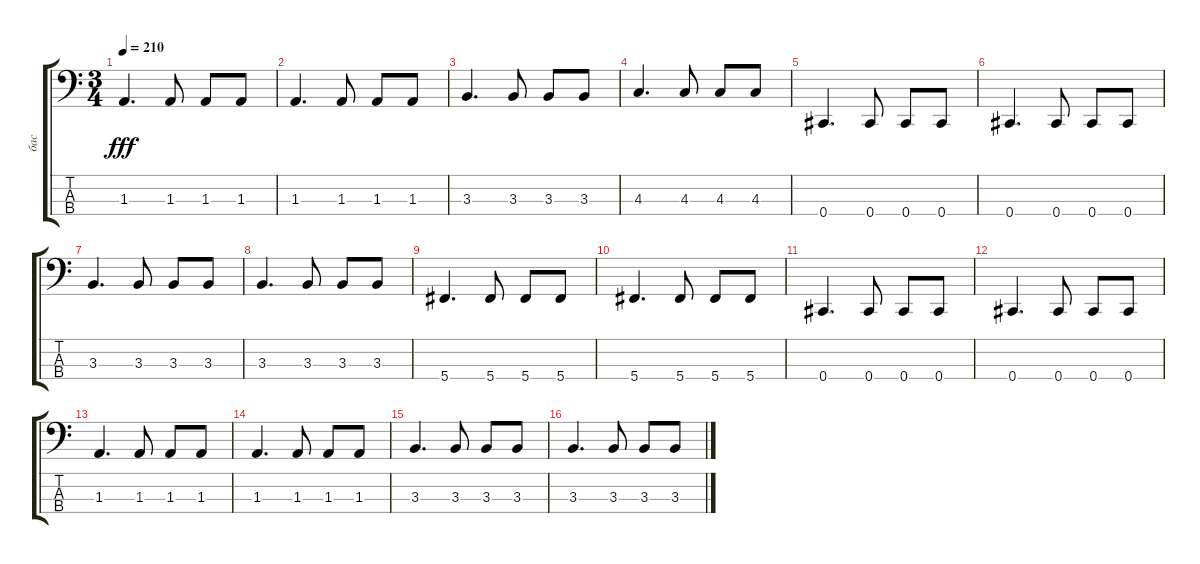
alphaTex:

\track ("бас" "бас") {instrument electricbasspick}
\staff {score tabs}
\tuning (Gb2 Db2 Ab1 Db1) {hide}
\ts (3 4)
\tempo 210
\clef f4
\ks c
1.3.4{d dy fff} 1.3.8 1.3.8 1.3.8 |
1.3.4{d} 1.3.8 1.3.8 1.3.8 |
3.3.4{d} 3.3.8 3.3.8 3.3.8 |
4.3.4{d} 4.3.8 4.3.8 4.3.8 |
0.4.4{d} 0.4.8 0.4.8 0.4.8 |
0.4.4{d} 0.4.8 0.4.8 0.4.8 |
3.3.4{d} 3.3.8 3.3.8 3.3.8 |
3.3.4{d} 3.3.8 3.3.8 3.3.8 |
5.4.4{d} 5.4.8 5.4.8 5.4.8 |
5.4.4{d} 5.4.8 5.4.8 5.4.8 |
0.4.4{d} 0.4.8 0.4.8 0.4.8 |
0.4.4{d} 0.4.8 0.4.8 0.4.8 |
1.3.4{d} 1.3.8 1.3.8 1.3.8 |
1.3.4{d} 1.3.8 1.3.8 1.3.8 |
3.3.4{d} 3.3.8 3.3.8 3.3.8 |
3.3.4{d} 3.3.8 3.3.8 3.3.8
